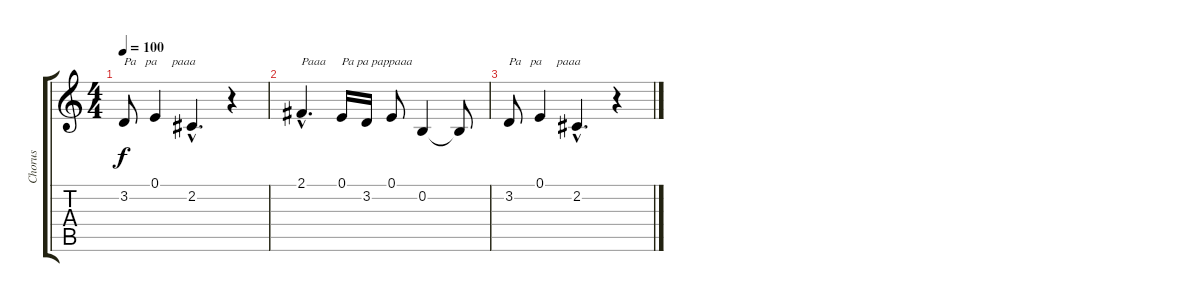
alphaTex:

\track ("Chorus" "Chorus") {instrument frenchhorn}
\staff {score tabs}
\tuning (E4 B3 G3 D3 A2 E2) {hide}
\ts (4 4)
\tempo 100
\clef g2
\ks c
3.2.8{txt "Pa   pa     paaa" dy f} 0.1.4 2.2{hac}.4{d} r.4 |
2.1{hac}.4{d txt "Paaa"} 0.1.16{txt "Pa pa pappaaa"} 3.2.16 0.1.8 0.2.4 0.2{t}.8 |
3.2.8{txt "Pa   pa     paaa"} 0.1.4 2.2{hac}.4{d} r.4
